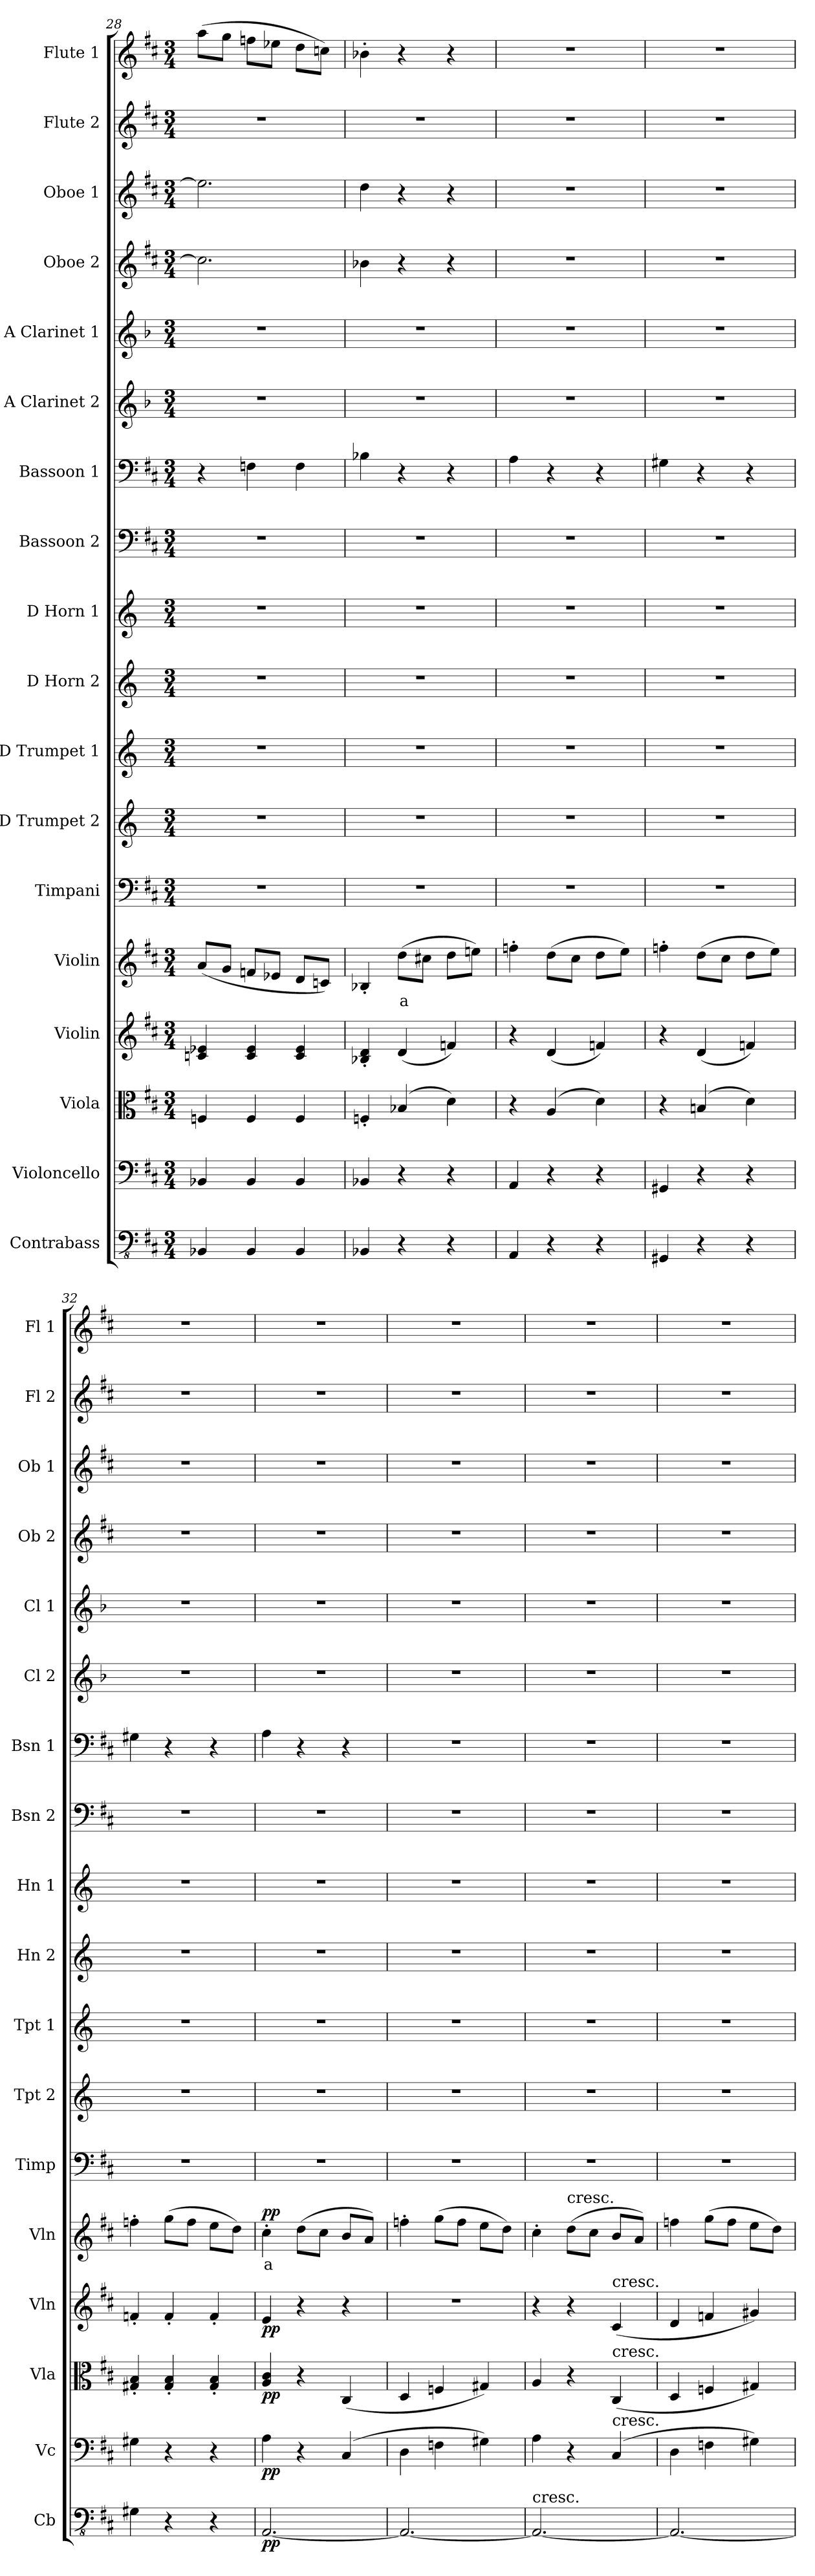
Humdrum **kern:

**kern	**dynam	**kern	**dynam	**kern	**dynam	**kern	**dynam	**kern	**text	**dynam	**kern	**kern	**kern	**kern	**kern	**kern	**kern	**kern	**kern	**kern	**kern	**kern	**kern
*part18	*part18	*part17	*part17	*part16	*part16	*part15	*part15	*part14	*part14	*part14	*part13	*part12	*part11	*part10	*part9	*part8	*part7	*part6	*part5	*part4	*part3	*part2	*part1
*staff18	*staff18	*staff17	*staff17	*staff16	*staff16	*staff15	*staff15	*staff14	*staff14	*staff14	*staff13	*staff12	*staff11	*staff10	*staff9	*staff8	*staff7	*staff6	*staff5	*staff4	*staff3	*staff2	*staff1
*I"Contrabass	*	*I"Violoncello	*	*I"Viola	*	*I"Violin	*	*I"Violin	*	*	*I"Timpani	*I"D Trumpet 2	*I"D Trumpet 1	*I"D Horn 2	*I"D Horn 1	*I"Bassoon 2	*I"Bassoon 1	*I"A Clarinet 2	*I"A Clarinet 1	*I"Oboe 2	*I"Oboe 1	*I"Flute 2	*I"Flute 1
*I'Cb	*	*I'Vc	*	*I'Vla	*	*I'Vln	*	*I'Vln	*	*	*I'Timp	*I'Tpt 2	*I'Tpt 1	*I'Hn 2	*I'Hn 1	*I'Bsn 2	*I'Bsn 1	*I'Cl 2	*I'Cl 1	*I'Ob 2	*I'Ob 1	*I'Fl 2	*I'Fl 1
*clefFv4	*	*clefF4	*	*clefC3	*	*clefG2	*	*clefG2	*	*	*clefF4	*clefG2	*clefG2	*clefG2	*clefG2	*clefF4	*clefF4	*clefG2	*clefG2	*clefG2	*clefG2	*clefG2	*clefG2
*	*	*	*	*	*	*	*	*	*	*	*	*ITrd-1c-2	*ITrd-1c-2	*ITrd6c10	*ITrd6c10	*	*	*ITrd2c3	*ITrd2c3	*	*	*	*
*k[f#c#]	*	*k[f#c#]	*	*k[f#c#]	*	*k[f#c#]	*	*k[f#c#]	*	*	*k[f#c#]	*k[f#c#]	*k[f#c#]	*k[f#c#]	*k[f#c#]	*k[f#c#]	*k[f#c#]	*k[f#c#]	*k[f#c#]	*k[f#c#]	*k[f#c#]	*k[f#c#]	*k[f#c#]
*M3/4	*	*M3/4	*	*M3/4	*	*M3/4	*	*M3/4	*	*	*M3/4	*M3/4	*M3/4	*M3/4	*M3/4	*M3/4	*M3/4	*M3/4	*M3/4	*M3/4	*M3/4	*M3/4	*M3/4
=28	=28	=28	=28	=28	=28	=28	=28	=28	=28	=28	=28	=28	=28	=28	=28	=28	=28	=28	=28	=28	=28	=28	=28
4BBB-X/	.	4BB-X/	.	4Fn/	.	4cn/ 4e-X/	.	(<8a/L	.	.	2.r	2.r	2.r	2.r	2.r	2.r	4r	2.r	2.r	2.cc\]	2.ee-\]	2.r	(>8aa\L
.	.	.	.	.	.	.	.	8g/J	.	.	.	.	.	.	.	.	.	.	.	.	.	.	8gg\J
4BBB-/	.	4BB-/	.	4F/	.	4c/ 4e-/	.	8fn/L	.	.	.	.	.	.	.	.	4Fn\	.	.	.	.	.	8ffn\L
.	.	.	.	.	.	.	.	8e-X/J	.	.	.	.	.	.	.	.	.	.	.	.	.	.	8ee-X\J
4BBB-/	.	4BB-/	.	4F/	.	4c/ 4e-/	.	8d/L	.	.	.	.	.	.	.	.	4F\	.	.	.	.	.	8dd\L
.	.	.	.	.	.	.	.	8cn/J)	.	.	.	.	.	.	.	.	.	.	.	.	.	.	8ccn\J)
=29	=29	=29	=29	=29	=29	=29	=29	=29	=29	=29	=29	=29	=29	=29	=29	=29	=29	=29	=29	=29	=29	=29	=29
4BBB-X/	.	4BB-X/	.	4Fn'/	.	4B-X/' 4d/'	.	4B-X'/	.	.	2.r	2.r	2.r	2.r	2.r	2.r	4B-X\	2.r	2.r	4b-X\	4dd\	2.r	4b-X'\
!	!	!	!	!	!	!	!	!	!LO:LY:b:color=#FF0000	!	!	!	!	!	!	!	!	!	!	!	!	!	!
4r	.	4r	.	(>4B-X/	.	(<4d/	.	(>8dd\L	a	.	.	.	.	.	.	.	4r	.	.	4r	4r	.	4r
.	.	.	.	.	.	.	.	8cc#X\J	.	.	.	.	.	.	.	.	.	.	.	.	.	.	.
4r	.	4r	.	4d\)	.	4fn/)	.	8dd\L	.	.	.	.	.	.	.	.	4r	.	.	4r	4r	.	4r
.	.	.	.	.	.	.	.	8een\J)	.	.	.	.	.	.	.	.	.	.	.	.	.	.	.
=30	=30	=30	=30	=30	=30	=30	=30	=30	=30	=30	=30	=30	=30	=30	=30	=30	=30	=30	=30	=30	=30	=30	=30
4AAA/	.	4AA/	.	4r	.	4r	.	4ffn'\	.	.	2.r	2.r	2.r	2.r	2.r	2.r	4A\	2.r	2.r	2.r	2.r	2.r	2.r
4r	.	4r	.	(>4A/	.	(<4d/	.	(>8dd\L	.	.	.	.	.	.	.	.	4r	.	.	.	.	.	.
.	.	.	.	.	.	.	.	8cc#\J	.	.	.	.	.	.	.	.	.	.	.	.	.	.	.
4r	.	4r	.	4d\)	.	4fn/)	.	8dd\L	.	.	.	.	.	.	.	.	4r	.	.	.	.	.	.
.	.	.	.	.	.	.	.	8ee\J)	.	.	.	.	.	.	.	.	.	.	.	.	.	.	.
=31	=31	=31	=31	=31	=31	=31	=31	=31	=31	=31	=31	=31	=31	=31	=31	=31	=31	=31	=31	=31	=31	=31	=31
4GGG#X/	.	4GG#X/	.	4r	.	4r	.	4ffn'\	.	.	2.r	2.r	2.r	2.r	2.r	2.r	4G#X\	2.r	2.r	2.r	2.r	2.r	2.r
4r	.	4r	.	(>4Bn/	.	(<4d/	.	(>8dd\L	.	.	.	.	.	.	.	.	4r	.	.	.	.	.	.
.	.	.	.	.	.	.	.	8cc#\J	.	.	.	.	.	.	.	.	.	.	.	.	.	.	.
4r	.	4r	.	4d\)	.	4fn/)	.	8dd\L	.	.	.	.	.	.	.	.	4r	.	.	.	.	.	.
.	.	.	.	.	.	.	.	8ee\J)	.	.	.	.	.	.	.	.	.	.	.	.	.	.	.
=32	=32	=32	=32	=32	=32	=32	=32	=32	=32	=32	=32	=32	=32	=32	=32	=32	=32	=32	=32	=32	=32	=32	=32
4GG#X\	.	4G#X\	.	4G#X/' 4B/'	.	4fn'/	.	4ffn'\	.	.	2.r	2.r	2.r	2.r	2.r	2.r	4G#X\	2.r	2.r	2.r	2.r	2.r	2.r
4r	.	4r	.	4G#/' 4B/'	.	4f'/	.	(>8gg\L	.	.	.	.	.	.	.	.	4r	.	.	.	.	.	.
.	.	.	.	.	.	.	.	8ff\J	.	.	.	.	.	.	.	.	.	.	.	.	.	.	.
4r	.	4r	.	4G#/' 4B/'	.	4f'/	.	8ee\L	.	.	.	.	.	.	.	.	4r	.	.	.	.	.	.
.	.	.	.	.	.	.	.	8dd\J)	.	.	.	.	.	.	.	.	.	.	.	.	.	.	.
=33	=33	=33	=33	=33	=33	=33	=33	=33	=33	=33	=33	=33	=33	=33	=33	=33	=33	=33	=33	=33	=33	=33	=33
!	!LO:DY:b	!	!LO:DY:b	!	!LO:DY:b	!	!LO:DY:b	!	!LO:LY:b:color=#FF0000	!LO:DY:b	!	!	!	!	!	!	!	!	!	!	!	!	!
[2.AAA/	pp	4A\	pp	4A/ 4c#/	pp	4e/	pp	4cc#'\	a	pp	2.r	2.r	2.r	2.r	2.r	2.r	4A\	2.r	2.r	2.r	2.r	2.r	2.r
.	.	4r	.	4r	.	4r	.	(>8dd\L	.	.	.	.	.	.	.	.	4r	.	.	.	.	.	.
.	.	.	.	.	.	.	.	8cc#\J	.	.	.	.	.	.	.	.	.	.	.	.	.	.	.
.	.	(<4C#/	.	(<4C#/	.	4r	.	8b/L	.	.	.	.	.	.	.	.	4r	.	.	.	.	.	.
.	.	.	.	.	.	.	.	8a/J)	.	.	.	.	.	.	.	.	.	.	.	.	.	.	.
=34	=34	=34	=34	=34	=34	=34	=34	=34	=34	=34	=34	=34	=34	=34	=34	=34	=34	=34	=34	=34	=34	=34	=34
2.AAA/_	.	4D\	.	4D/	.	2.r	.	4ffn'\	.	.	2.r	2.r	2.r	2.r	2.r	2.r	2.r	2.r	2.r	2.r	2.r	2.r	2.r
.	.	4Fn\	.	4Fn/	.	.	.	(>8gg\L	.	.	.	.	.	.	.	.	.	.	.	.	.	.	.
.	.	.	.	.	.	.	.	8ff\J	.	.	.	.	.	.	.	.	.	.	.	.	.	.	.
.	.	4G#X\)	.	4G#X/)	.	.	.	8ee\L	.	.	.	.	.	.	.	.	.	.	.	.	.	.	.
.	.	.	.	.	.	.	.	8dd\J)	.	.	.	.	.	.	.	.	.	.	.	.	.	.	.
=35	=35	=35	=35	=35	=35	=35	=35	=35	=35	=35	=35	=35	=35	=35	=35	=35	=35	=35	=35	=35	=35	=35	=35
!LO:TX:a:t=cresc.	!	!	!	!	!	!	!	!	!	!	!	!	!	!	!	!	!	!	!	!	!	!	!
2.AAA/_	.	4A\	.	4A/	.	4r	.	4cc#'\	.	.	2.r	2.r	2.r	2.r	2.r	2.r	2.r	2.r	2.r	2.r	2.r	2.r	2.r
!	!	!	!	!	!	!	!	!LO:TX:a:t=cresc.	!	!	!	!	!	!	!	!	!	!	!	!	!	!	!
.	.	4r	.	4r	.	4r	.	(>8dd\L	.	.	.	.	.	.	.	.	.	.	.	.	.	.	.
.	.	.	.	.	.	.	.	8cc#\J	.	.	.	.	.	.	.	.	.	.	.	.	.	.	.
!	!	!	!	!	!	!LO:TX:a:t=cresc.	!	!	!	!	!	!	!	!	!	!	!	!	!	!	!	!	!
!	!	!	!	!LO:TX:a:t=cresc.	!	!	!	!	!	!	!	!	!	!	!	!	!	!	!	!	!	!	!
!	!	!LO:TX:a:t=cresc.	!	!	!	!	!	!	!	!	!	!	!	!	!	!	!	!	!	!	!	!	!
.	.	(<4C#/	.	(<4C#/	.	(<4c#/	.	8b/L	.	.	.	.	.	.	.	.	.	.	.	.	.	.	.
.	.	.	.	.	.	.	.	8a/J)	.	.	.	.	.	.	.	.	.	.	.	.	.	.	.
=36	=36	=36	=36	=36	=36	=36	=36	=36	=36	=36	=36	=36	=36	=36	=36	=36	=36	=36	=36	=36	=36	=36	=36
2.AAA/_	.	4D\	.	4D/	.	4d/	.	4ffn\	.	.	2.r	2.r	2.r	2.r	2.r	2.r	2.r	2.r	2.r	2.r	2.r	2.r	2.r
.	.	4Fn\	.	4Fn/	.	4fn/	.	(>8gg\L	.	.	.	.	.	.	.	.	.	.	.	.	.	.	.
.	.	.	.	.	.	.	.	8ff\J	.	.	.	.	.	.	.	.	.	.	.	.	.	.	.
.	.	4G#X\)	.	4G#X/)	.	4g#X/)	.	8ee\L	.	.	.	.	.	.	.	.	.	.	.	.	.	.	.
.	.	.	.	.	.	.	.	8dd\J)	.	.	.	.	.	.	.	.	.	.	.	.	.	.	.
=	=	=	=	=	=	=	=	=	=	=	=	=	=	=	=	=	=	=	=	=	=	=	=
*-	*-	*-	*-	*-	*-	*-	*-	*-	*-	*-	*-	*-	*-	*-	*-	*-	*-	*-	*-	*-	*-	*-	*-
